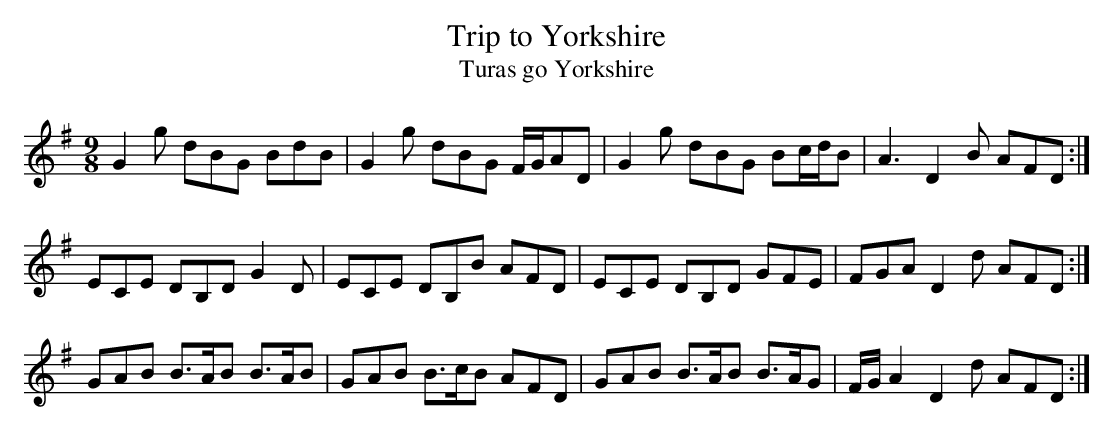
X:1
T: Trip to Yorkshire
T: Turas go Yorkshire
L: 1/8
M: 9/8
K: G
G2g dBG BdB|G2g dBG F/G/AD|G2g dBG Bc/d/B|A3 D2B AFD :|
ECE DB,D G2D|ECE DB,B AFD|ECE DB,D GFE|FGA D2d AFD :|
GAB B>AB B>AB|GAB B>cB AFD|GAB B>AB B>AG|F/G/ A2 D2d AFD :|
